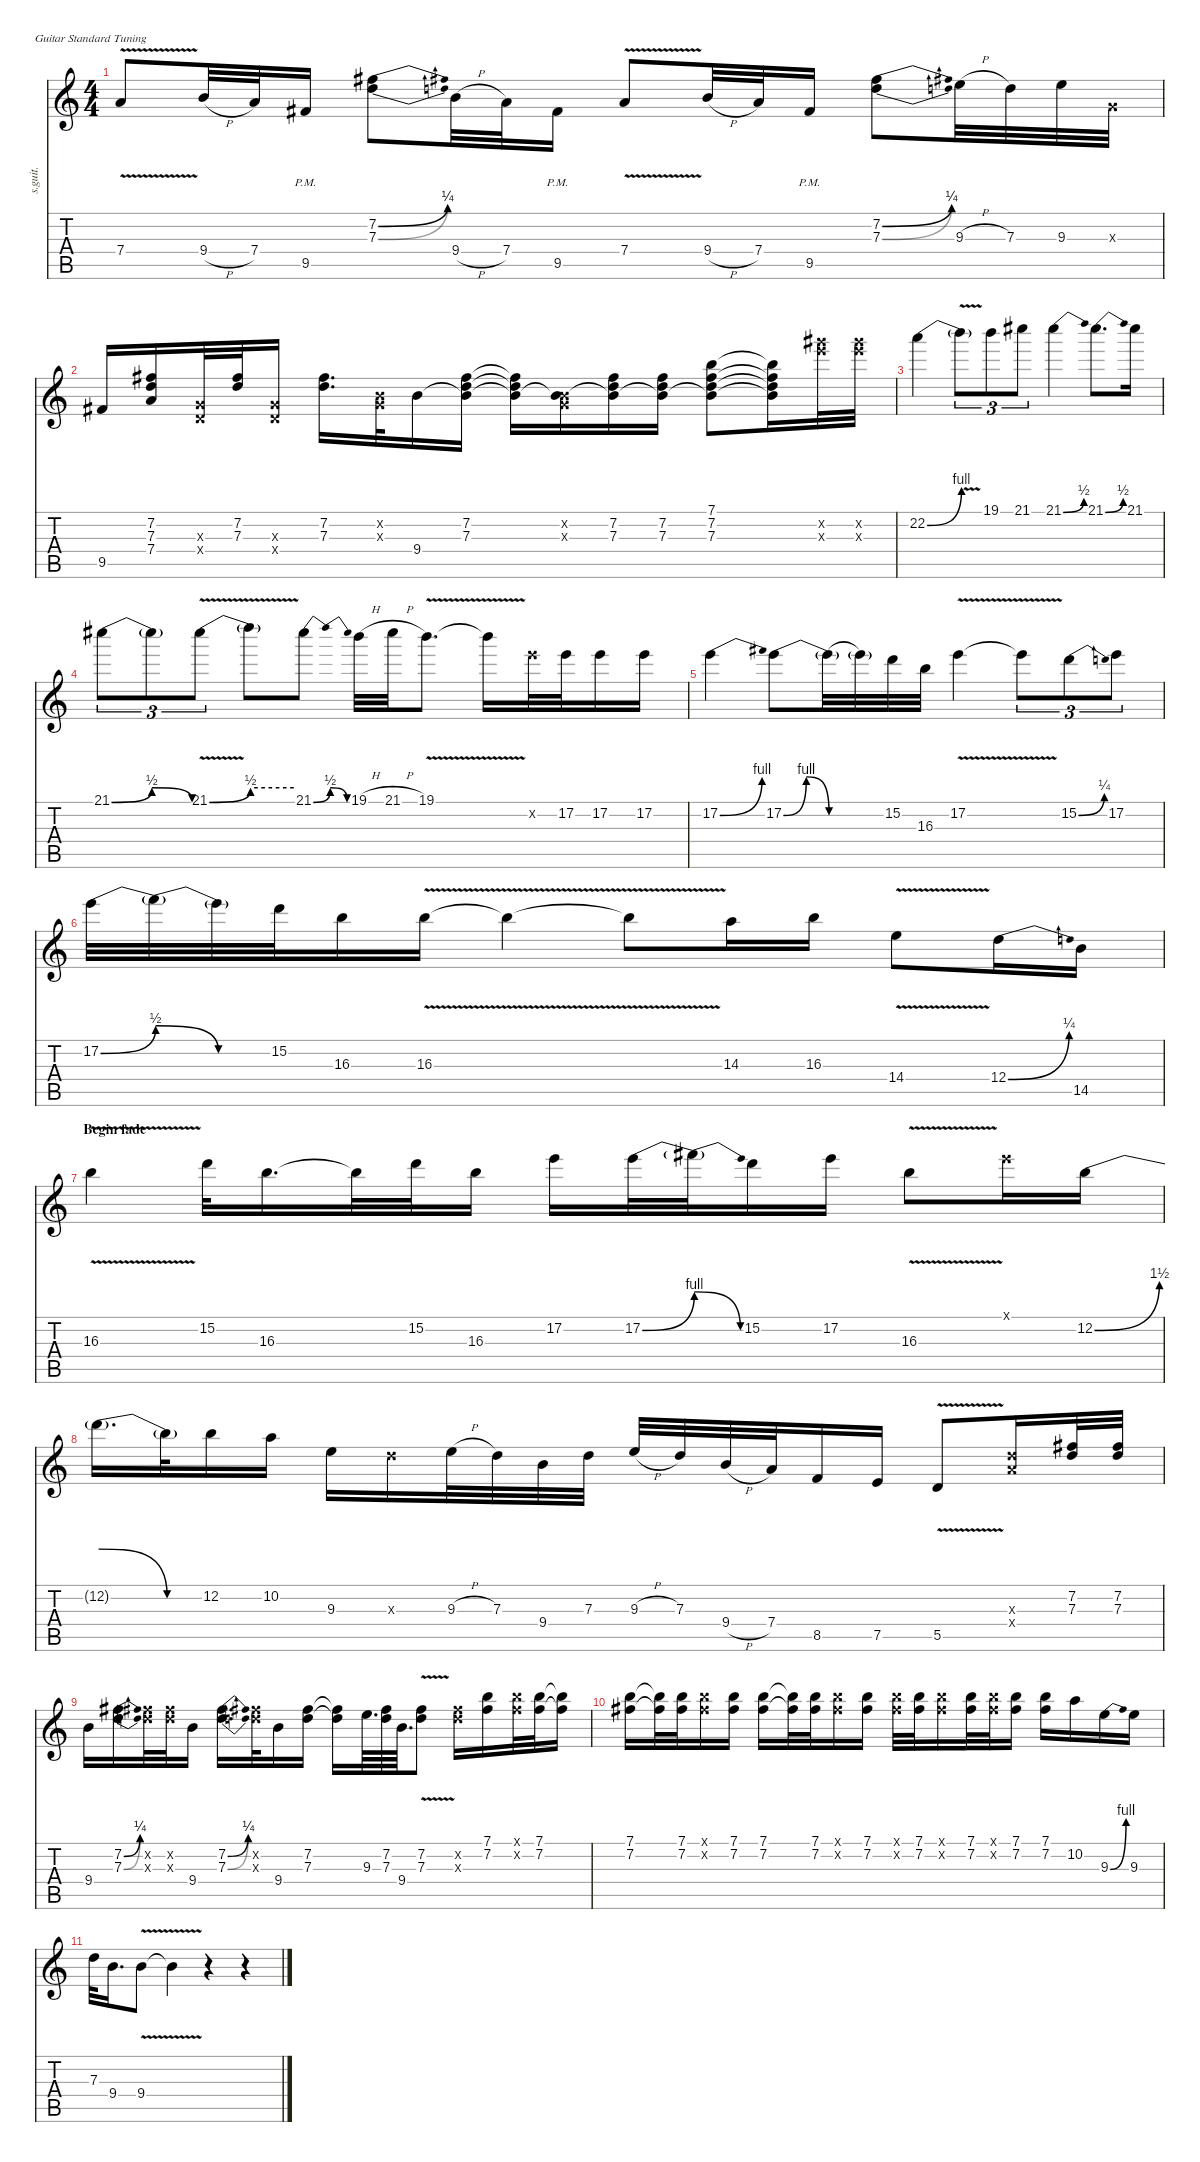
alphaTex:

\defaultSystemsLayout 4
\hideDynamics
\bracketExtendMode nobrackets
\track ("David Gilmour - Lead Guitar" "s.guit.") {instrument distortionguitar}
\staff {score tabs}
\tuning (E4 B3 G3 D3 A2 E2)
\ts (4 4)
\tempo (64 hide)
\clef g2
\ks c
7.4{v}.8{lyrics (0 "") lyrics (1 "") lyrics (2 "") lyrics (3 "") lyrics (4 "") dy f} 9.4{h}.32{lyrics (0 "") lyrics (1 "") lyrics (2 "") lyrics (3 "") lyrics (4 "")} 7.4.32{lyrics (0 "") lyrics (1 "") lyrics (2 "") lyrics (3 "") lyrics (4 "")} 9.5{pm acc #}.16{lyrics (0 "") lyrics (1 "") lyrics (2 "") lyrics (3 "") lyrics (4 "")} (7.2{be (bend 0 0 15 1) acc #} 7.3{be (bend 0 0 15 1)}).8{lyrics (0 "") lyrics (1 "") lyrics (2 "") lyrics (3 "") lyrics (4 "")} 9.4{h}.32{lyrics (0 "") lyrics (1 "") lyrics (2 "") lyrics (3 "") lyrics (4 "")} 7.4.32{lyrics (0 "") lyrics (1 "") lyrics (2 "") lyrics (3 "") lyrics (4 "")} 9.5{pm acc #}.16{lyrics (0 "") lyrics (1 "") lyrics (2 "") lyrics (3 "") lyrics (4 "") dy mp} 7.4{v}.8{lyrics (0 "") lyrics (1 "") lyrics (2 "") lyrics (3 "") lyrics (4 "") dy f} 9.4{h}.32{lyrics (0 "") lyrics (1 "") lyrics (2 "") lyrics (3 "") lyrics (4 "")} 7.4.32{lyrics (0 "") lyrics (1 "") lyrics (2 "") lyrics (3 "") lyrics (4 "")} 9.5{pm acc #}.16{lyrics (0 "") lyrics (1 "") lyrics (2 "") lyrics (3 "") lyrics (4 "")} (7.2{be (bend 0 0 15 1) acc #} 7.3{be (bend 0 0 15 1)}).8{lyrics (0 "") lyrics (1 "") lyrics (2 "") lyrics (3 "") lyrics (4 "")} 9.3{h}.32{lyrics (0 "") lyrics (1 "") lyrics (2 "") lyrics (3 "") lyrics (4 "")} 7.3.32{lyrics (0 "") lyrics (1 "") lyrics (2 "") lyrics (3 "") lyrics (4 "")} 9.3.32{lyrics (0 "") lyrics (1 "") lyrics (2 "") lyrics (3 "") lyrics (4 "")} 0.3{x}.32{lyrics (0 "") lyrics (1 "") lyrics (2 "") lyrics (3 "") lyrics (4 "")} |
9.5{acc #}.16{lyrics (0 "") lyrics (1 "") lyrics (2 "") lyrics (3 "") lyrics (4 "")} (7.2{acc #} 7.3 7.4).16{lyrics (0 "") lyrics (1 "") lyrics (2 "") lyrics (3 "") lyrics (4 "")} (0.3{x} 0.4{x}).32{lyrics (0 "") lyrics (1 "") lyrics (2 "") lyrics (3 "") lyrics (4 "")} (7.2{acc #} 7.3).32{lyrics (0 "") lyrics (1 "") lyrics (2 "") lyrics (3 "") lyrics (4 "")} (0.3{x} 0.4{x}).16{lyrics (0 "") lyrics (1 "") lyrics (2 "") lyrics (3 "") lyrics (4 "")} (7.2{acc #} 7.3).16{d lyrics (0 "") lyrics (1 "") lyrics (2 "") lyrics (3 "") lyrics (4 "")} (0.2{x} 0.3{x}).32{lyrics (0 "") lyrics (1 "") lyrics (2 "") lyrics (3 "") lyrics (4 "")} 9.4.16{lyrics (0 "") lyrics (1 "") lyrics (2 "") lyrics (3 "") lyrics (4 "")} (7.2{acc #} 7.3 9.4{t}).16{lyrics (0 "") lyrics (1 "") lyrics (2 "") lyrics (3 "") lyrics (4 "")} (7.2{t acc #} 7.3{t} 9.4{t}).16{lyrics (0 "") lyrics (1 "") lyrics (2 "") lyrics (3 "") lyrics (4 "")} (0.2{x} 0.3{x} 9.4{t}).16{lyrics (0 "") lyrics (1 "") lyrics (2 "") lyrics (3 "") lyrics (4 "")} (7.2{acc #} 7.3 9.4{t}).16{lyrics (0 "") lyrics (1 "") lyrics (2 "") lyrics (3 "") lyrics (4 "")} (7.2{acc #} 7.3 9.4{t}).16{lyrics (0 "") lyrics (1 "") lyrics (2 "") lyrics (3 "") lyrics (4 "")} (7.1 7.2{acc #} 7.3 9.4{t}).8{lyrics (0 "") lyrics (1 "") lyrics (2 "") lyrics (3 "") lyrics (4 "")} (7.1{t} 7.2{t acc #} 7.3{t} 9.4{t}).16{lyrics (0 "") lyrics (1 "") lyrics (2 "") lyrics (3 "") lyrics (4 "")} (21.2{x acc #} 21.3{x}).32{lyrics (0 "") lyrics (1 "") lyrics (2 "") lyrics (3 "") lyrics (4 "")} (21.2{x acc #} 21.3{x}).32{lyrics (0 "") lyrics (1 "") lyrics (2 "") lyrics (3 "") lyrics (4 "")} |
22.2{be (bend 0 0 15 4)}.4{lyrics (0 "") lyrics (1 "") lyrics (2 "") lyrics (3 "") lyrics (4 "")} 22.2{v t}.8{tu (3 2) lyrics (0 "") lyrics (1 "") lyrics (2 "") lyrics (3 "") lyrics (4 "")} 19.1.8{tu (3 2) lyrics (0 "") lyrics (1 "") lyrics (2 "") lyrics (3 "") lyrics (4 "")} 21.1{acc #}.8{tu (3 2) lyrics (0 "") lyrics (1 "") lyrics (2 "") lyrics (3 "") lyrics (4 "")} 21.1{be (bend 0 0 15 2) acc #}.4{lyrics (0 "") lyrics (1 "") lyrics (2 "") lyrics (3 "") lyrics (4 "")} 21.1{be (bend 0 0 15 2) acc #}.8{d lyrics (0 "") lyrics (1 "") lyrics (2 "") lyrics (3 "") lyrics (4 "")} 21.1{acc #}.16{lyrics (0 "") lyrics (1 "") lyrics (2 "") lyrics (3 "") lyrics (4 "")} |
21.1{be (bendrelease 0 0 30 2 30 2 60 0) acc #}.8{tu (3 2) lyrics (0 "") lyrics (1 "") lyrics (2 "") lyrics (3 "") lyrics (4 "")} 21.1{t acc #}.8{tu (3 2) lyrics (0 "") lyrics (1 "") lyrics (2 "") lyrics (3 "") lyrics (4 "")} 21.1{be (bend 0 0 15 2) v acc #}.8{tu (3 2) lyrics (0 "") lyrics (1 "") lyrics (2 "") lyrics (3 "") lyrics (4 "")} 21.1{be (hold 0 2 60 2) t}.8{lyrics (0 "") lyrics (1 "") lyrics (2 "") lyrics (3 "") lyrics (4 "")} 21.1{be (bendrelease 0 0 30 2 30 2 60 0) acc #}.8{lyrics (0 "") lyrics (1 "") lyrics (2 "") lyrics (3 "") lyrics (4 "")} 19.1{h}.32{lyrics (0 "") lyrics (1 "") lyrics (2 "") lyrics (3 "") lyrics (4 "")} 21.1{h acc #}.32{lyrics (0 "") lyrics (1 "") lyrics (2 "") lyrics (3 "") lyrics (4 "")} 19.1{v}.8{d lyrics (0 "") lyrics (1 "") lyrics (2 "") lyrics (3 "") lyrics (4 "")} 19.1{v t}.16{lyrics (0 "") lyrics (1 "") lyrics (2 "") lyrics (3 "") lyrics (4 "")} 17.2{x}.32{lyrics (0 "") lyrics (1 "") lyrics (2 "") lyrics (3 "") lyrics (4 "")} 17.2.32{lyrics (0 "") lyrics (1 "") lyrics (2 "") lyrics (3 "") lyrics (4 "")} 17.2.16{lyrics (0 "") lyrics (1 "") lyrics (2 "") lyrics (3 "") lyrics (4 "")} 17.2.16{lyrics (0 "") lyrics (1 "") lyrics (2 "") lyrics (3 "") lyrics (4 "")} |
17.2{be (bend 0 0 15 4)}.4{lyrics (0 "") lyrics (1 "") lyrics (2 "") lyrics (3 "") lyrics (4 "")} 17.2{be (bendrelease 0 0 30 4 30 4 60 0)}.8{lyrics (0 "") lyrics (1 "") lyrics (2 "") lyrics (3 "") lyrics (4 "")} 17.2{be (hold 0 0 60 0) t}.32{lyrics (0 "") lyrics (1 "") lyrics (2 "") lyrics (3 "") lyrics (4 "")} 17.2{be (hold 0 0 60 0) t}.32{lyrics (0 "") lyrics (1 "") lyrics (2 "") lyrics (3 "") lyrics (4 "")} 15.2.32{lyrics (0 "") lyrics (1 "") lyrics (2 "") lyrics (3 "") lyrics (4 "")} 16.3.32{lyrics (0 "") lyrics (1 "") lyrics (2 "") lyrics (3 "") lyrics (4 "")} 17.2{v}.4{lyrics (0 "") lyrics (1 "") lyrics (2 "") lyrics (3 "") lyrics (4 "")} 17.2{v t}.8{tu (3 2) lyrics (0 "") lyrics (1 "") lyrics (2 "") lyrics (3 "") lyrics (4 "")} 15.2{be (bend 0 0 15 1)}.8{tu (3 2) lyrics (0 "") lyrics (1 "") lyrics (2 "") lyrics (3 "") lyrics (4 "")} 17.2.8{tu (3 2) lyrics (0 "") lyrics (1 "") lyrics (2 "") lyrics (3 "") lyrics (4 "")} |
17.2{be (bend 0 0 15 2)}.32{lyrics (0 "") lyrics (1 "") lyrics (2 "") lyrics (3 "") lyrics (4 "")} 17.2{be (release 0 2 30 0) t}.32{lyrics (0 "") lyrics (1 "") lyrics (2 "") lyrics (3 "") lyrics (4 "")} 17.2{be (hold 0 0 60 0) t}.32{lyrics (0 "") lyrics (1 "") lyrics (2 "") lyrics (3 "") lyrics (4 "")} 15.2.32{lyrics (0 "") lyrics (1 "") lyrics (2 "") lyrics (3 "") lyrics (4 "")} 16.3.16{lyrics (0 "") lyrics (1 "") lyrics (2 "") lyrics (3 "") lyrics (4 "")} 16.3{v}.16{lyrics (0 "") lyrics (1 "") lyrics (2 "") lyrics (3 "") lyrics (4 "")} 16.3{v t}.4{lyrics (0 "") lyrics (1 "") lyrics (2 "") lyrics (3 "") lyrics (4 "")} 16.3{v t}.8{lyrics (0 "") lyrics (1 "") lyrics (2 "") lyrics (3 "") lyrics (4 "")} 14.3.16{lyrics (0 "") lyrics (1 "") lyrics (2 "") lyrics (3 "") lyrics (4 "")} 16.3.16{lyrics (0 "") lyrics (1 "") lyrics (2 "") lyrics (3 "") lyrics (4 "")} 14.4{v}.8{lyrics (0 "") lyrics (1 "") lyrics (2 "") lyrics (3 "") lyrics (4 "")} 12.4{be (bend 0 0 15 1)}.16{lyrics (0 "") lyrics (1 "") lyrics (2 "") lyrics (3 "") lyrics (4 "")} 14.5.16{lyrics (0 "") lyrics (1 "") lyrics (2 "") lyrics (3 "") lyrics (4 "")} |
\section ("" "Begin fade")
16.3{v}.4{lyrics (0 "") lyrics (1 "") lyrics (2 "") lyrics (3 "") lyrics (4 "")} 15.2.32{lyrics (0 "") lyrics (1 "") lyrics (2 "") lyrics (3 "") lyrics (4 "")} 16.3.16{d lyrics (0 "") lyrics (1 "") lyrics (2 "") lyrics (3 "") lyrics (4 "")} 16.3{t}.32{lyrics (0 "") lyrics (1 "") lyrics (2 "") lyrics (3 "") lyrics (4 "")} 15.2.32{lyrics (0 "") lyrics (1 "") lyrics (2 "") lyrics (3 "") lyrics (4 "")} 16.3.16{lyrics (0 "") lyrics (1 "") lyrics (2 "") lyrics (3 "") lyrics (4 "")} 17.2.16{lyrics (0 "") lyrics (1 "") lyrics (2 "") lyrics (3 "") lyrics (4 "")} 17.2{be (bend 0 0 15 4)}.32{lyrics (0 "") lyrics (1 "") lyrics (2 "") lyrics (3 "") lyrics (4 "")} 17.2{be (release 0 4 30 0) t}.32{lyrics (0 "") lyrics (1 "") lyrics (2 "") lyrics (3 "") lyrics (4 "")} 15.2.16{lyrics (0 "") lyrics (1 "") lyrics (2 "") lyrics (3 "") lyrics (4 "")} 17.2.16{lyrics (0 "") lyrics (1 "") lyrics (2 "") lyrics (3 "") lyrics (4 "")} 16.3{v}.8{lyrics (0 "") lyrics (1 "") lyrics (2 "") lyrics (3 "") lyrics (4 "")} 12.1{x}.16{lyrics (0 "") lyrics (1 "") lyrics (2 "") lyrics (3 "") lyrics (4 "")} 12.2{be (bend 0 0 15 6)}.16{lyrics (0 "") lyrics (1 "") lyrics (2 "") lyrics (3 "") lyrics (4 "")} |
12.2{be (release 0 6 30 0) t}.16{d lyrics (0 "") lyrics (1 "") lyrics (2 "") lyrics (3 "") lyrics (4 "")} 12.2{be (hold 0 0 60 0) t}.32{lyrics (0 "") lyrics (1 "") lyrics (2 "") lyrics (3 "") lyrics (4 "")} 12.2.16{lyrics (0 "") lyrics (1 "") lyrics (2 "") lyrics (3 "") lyrics (4 "")} 10.2.16{lyrics (0 "") lyrics (1 "") lyrics (2 "") lyrics (3 "") lyrics (4 "")} 9.3.16{lyrics (0 "") lyrics (1 "") lyrics (2 "") lyrics (3 "") lyrics (4 "")} 7.3{x}.16{lyrics (0 "") lyrics (1 "") lyrics (2 "") lyrics (3 "") lyrics (4 "")} 9.3{h}.32{lyrics (0 "") lyrics (1 "") lyrics (2 "") lyrics (3 "") lyrics (4 "")} 7.3.32{lyrics (0 "") lyrics (1 "") lyrics (2 "") lyrics (3 "") lyrics (4 "")} 9.4.32{lyrics (0 "") lyrics (1 "") lyrics (2 "") lyrics (3 "") lyrics (4 "")} 7.3.32{lyrics (0 "") lyrics (1 "") lyrics (2 "") lyrics (3 "") lyrics (4 "")} 9.3{h}.32{lyrics (0 "") lyrics (1 "") lyrics (2 "") lyrics (3 "") lyrics (4 "")} 7.3.32{lyrics (0 "") lyrics (1 "") lyrics (2 "") lyrics (3 "") lyrics (4 "")} 9.4{h}.32{lyrics (0 "") lyrics (1 "") lyrics (2 "") lyrics (3 "") lyrics (4 "")} 7.4.32{lyrics (0 "") lyrics (1 "") lyrics (2 "") lyrics (3 "") lyrics (4 "")} 8.5.16{lyrics (0 "") lyrics (1 "") lyrics (2 "") lyrics (3 "") lyrics (4 "")} 7.5.16{lyrics (0 "") lyrics (1 "") lyrics (2 "") lyrics (3 "") lyrics (4 "")} 5.5{v}.8{lyrics (0 "") lyrics (1 "") lyrics (2 "") lyrics (3 "") lyrics (4 "")} (7.3{x} 7.4{x}).16{lyrics (0 "") lyrics (1 "") lyrics (2 "") lyrics (3 "") lyrics (4 "")} (7.2{acc #} 7.3).32{lyrics (0 "") lyrics (1 "") lyrics (2 "") lyrics (3 "") lyrics (4 "")} (7.2{acc #} 7.3).32{lyrics (0 "") lyrics (1 "") lyrics (2 "") lyrics (3 "") lyrics (4 "")} |
9.4.16{lyrics (0 "") lyrics (1 "") lyrics (2 "") lyrics (3 "") lyrics (4 "")} (7.2{be (bend 0 0 15 1) acc #} 7.3{be (bend 0 0 15 1)}).16{lyrics (0 "") lyrics (1 "") lyrics (2 "") lyrics (3 "") lyrics (4 "")} (7.2{x acc #} 7.3{x}).32{lyrics (0 "") lyrics (1 "") lyrics (2 "") lyrics (3 "") lyrics (4 "")} (7.2{x acc #} 7.3{x}).32{lyrics (0 "") lyrics (1 "") lyrics (2 "") lyrics (3 "") lyrics (4 "")} 9.4.16{lyrics (0 "") lyrics (1 "") lyrics (2 "") lyrics (3 "") lyrics (4 "")} (7.2{be (bend 0 0 15 1) acc #} 7.3{be (bend 0 0 15 1)}).16{d lyrics (0 "") lyrics (1 "") lyrics (2 "") lyrics (3 "") lyrics (4 "")} (7.2{x acc #} 7.3{x}).32{lyrics (0 "") lyrics (1 "") lyrics (2 "") lyrics (3 "") lyrics (4 "")} 9.4.16{lyrics (0 "") lyrics (1 "") lyrics (2 "") lyrics (3 "") lyrics (4 "")} (7.2{acc #} 7.3).16{lyrics (0 "") lyrics (1 "") lyrics (2 "") lyrics (3 "") lyrics (4 "")} (7.2{t acc #} 7.3{t}).16{lyrics (0 "") lyrics (1 "") lyrics (2 "") lyrics (3 "") lyrics (4 "")} 9.3.64{d lyrics (0 "") lyrics (1 "") lyrics (2 "") lyrics (3 "") lyrics (4 "")} (7.2{acc #} 7.3).64{lyrics (0 "") lyrics (1 "") lyrics (2 "") lyrics (3 "") lyrics (4 "")} 9.4.64{d lyrics (0 "") lyrics (1 "") lyrics (2 "") lyrics (3 "") lyrics (4 "")} (7.2{v acc #} 7.3{v}).8{lyrics (0 "") lyrics (1 "") lyrics (2 "") lyrics (3 "") lyrics (4 "")} (7.2{x acc #} 7.3{x}).16{lyrics (0 "") lyrics (1 "") lyrics (2 "") lyrics (3 "") lyrics (4 "")} (7.1 7.2{acc #}).16{lyrics (0 "") lyrics (1 "") lyrics (2 "") lyrics (3 "") lyrics (4 "")} (7.1{x} 7.2{x acc #}).32{lyrics (0 "") lyrics (1 "") lyrics (2 "") lyrics (3 "") lyrics (4 "")} (7.1 7.2{acc #}).32{lyrics (0 "") lyrics (1 "") lyrics (2 "") lyrics (3 "") lyrics (4 "")} (7.1{t} 7.2{t acc #}).16{lyrics (0 "") lyrics (1 "") lyrics (2 "") lyrics (3 "") lyrics (4 "")} |
(7.1 7.2{acc #}).16{lyrics (0 "") lyrics (1 "") lyrics (2 "") lyrics (3 "") lyrics (4 "")} (7.1{t} 7.2{t acc #}).32{lyrics (0 "") lyrics (1 "") lyrics (2 "") lyrics (3 "") lyrics (4 "")} (7.1 7.2{acc #}).32{lyrics (0 "") lyrics (1 "") lyrics (2 "") lyrics (3 "") lyrics (4 "")} (7.1{x} 7.2{x acc #}).16{lyrics (0 "") lyrics (1 "") lyrics (2 "") lyrics (3 "") lyrics (4 "")} (7.1 7.2{acc #}).16{lyrics (0 "") lyrics (1 "") lyrics (2 "") lyrics (3 "") lyrics (4 "")} (7.1 7.2{acc #}).16{lyrics (0 "") lyrics (1 "") lyrics (2 "") lyrics (3 "") lyrics (4 "")} (7.1{t} 7.2{t acc #}).32{lyrics (0 "") lyrics (1 "") lyrics (2 "") lyrics (3 "") lyrics (4 "")} (7.1 7.2{acc #}).32{lyrics (0 "") lyrics (1 "") lyrics (2 "") lyrics (3 "") lyrics (4 "")} (7.1{x} 7.2{x acc #}).16{lyrics (0 "") lyrics (1 "") lyrics (2 "") lyrics (3 "") lyrics (4 "")} (7.1 7.2{acc #}).16{lyrics (0 "") lyrics (1 "") lyrics (2 "") lyrics (3 "") lyrics (4 "")} (7.1{x} 7.2{x acc #}).32{lyrics (0 "") lyrics (1 "") lyrics (2 "") lyrics (3 "") lyrics (4 "")} (7.1 7.2{acc #}).32{lyrics (0 "") lyrics (1 "") lyrics (2 "") lyrics (3 "") lyrics (4 "")} (7.1{x} 7.2{x acc #}).16{lyrics (0 "") lyrics (1 "") lyrics (2 "") lyrics (3 "") lyrics (4 "")} (7.1 7.2{acc #}).32{lyrics (0 "") lyrics (1 "") lyrics (2 "") lyrics (3 "") lyrics (4 "")} (7.1{x} 7.2{x acc #}).32{lyrics (0 "") lyrics (1 "") lyrics (2 "") lyrics (3 "") lyrics (4 "")} (7.1 7.2{acc #}).16{lyrics (0 "") lyrics (1 "") lyrics (2 "") lyrics (3 "") lyrics (4 "")} (7.1 7.2{acc #}).16{lyrics (0 "") lyrics (1 "") lyrics (2 "") lyrics (3 "") lyrics (4 "")} 10.2.16{lyrics (0 "") lyrics (1 "") lyrics (2 "") lyrics (3 "") lyrics (4 "")} 9.3{be (bend 0 0 15 4)}.16{lyrics (0 "") lyrics (1 "") lyrics (2 "") lyrics (3 "") lyrics (4 "")} 9.3.16{lyrics (0 "") lyrics (1 "") lyrics (2 "") lyrics (3 "") lyrics (4 "")} |
7.3.32{lyrics (0 "") lyrics (1 "") lyrics (2 "") lyrics (3 "") lyrics (4 "")} 9.4.16{d lyrics (0 "") lyrics (1 "") lyrics (2 "") lyrics (3 "") lyrics (4 "")} 9.4{v}.8{lyrics (0 "") lyrics (1 "") lyrics (2 "") lyrics (3 "") lyrics (4 "")} 9.4{v t}.4{lyrics (0 "") lyrics (1 "") lyrics (2 "") lyrics (3 "") lyrics (4 "")} r.4 r.4
